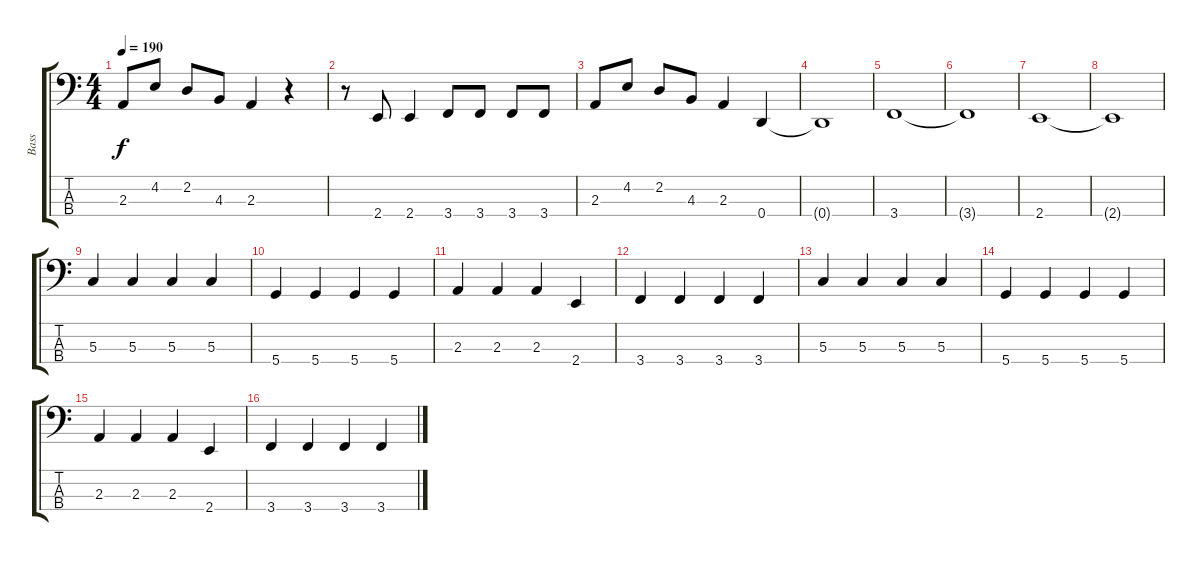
\track ("Bass" "Bass") {instrument electricbassfinger}
\staff {score tabs}
\tuning (F2 C2 G1 D1) {hide}
\ts (4 4)
\tempo 190
\clef f4
\ks c
2.3.8{dy f} 4.2.8 2.2.8 4.3.8 2.3.4 r.4 |
r.8 2.4.8 2.4.4 3.4.8 3.4.8 3.4.8 3.4.8 |
2.3.8 4.2.8 2.2.8 4.3.8 2.3.4 0.4.4 |
0.4{t}.1 |
3.4.1 |
3.4{t}.1 |
2.4.1 |
2.4{t}.1 |
5.3.4 5.3.4 5.3.4 5.3.4 |
5.4.4 5.4.4 5.4.4 5.4.4 |
2.3.4 2.3.4 2.3.4 2.4.4 |
3.4.4 3.4.4 3.4.4 3.4.4 |
5.3.4 5.3.4 5.3.4 5.3.4 |
5.4.4 5.4.4 5.4.4 5.4.4 |
2.3.4 2.3.4 2.3.4 2.4.4 |
3.4.4 3.4.4 3.4.4 3.4.4
